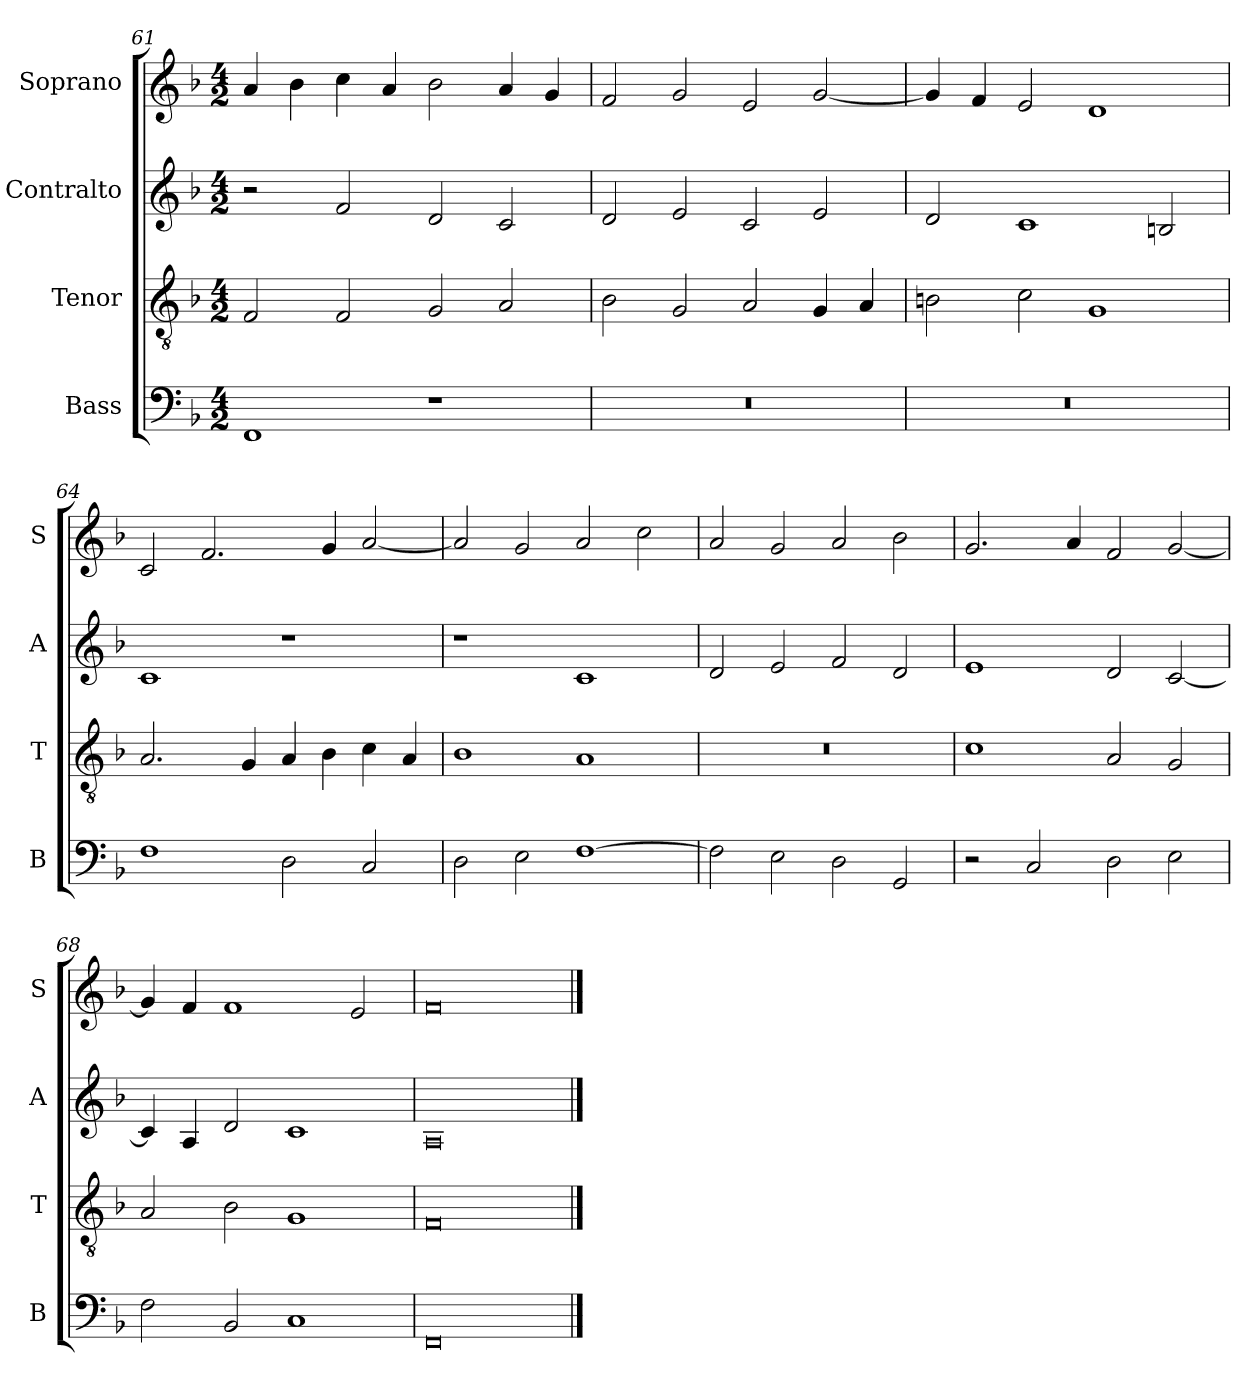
**kern	**kern	**kern	**kern
*part4	*part3	*part2	*part1
*staff4	*staff3	*staff2	*staff1
*I"Bass	*I"Tenor	*I"Contralto	*I"Soprano
*I'B	*I'T	*I'A	*I'S
*clefF4	*clefGv2	*clefG2	*clefG2
*k[b-]	*k[b-]	*k[b-]	*k[b-]
*F:ion	*F:ion	*F:ion	*F:ion
*M4/2	*M4/2	*M4/2	*M4/2
=61	=61	=61	=61
1FF	2F	2r	4a
.	.	.	4b-
.	2F	2f	4cc
.	.	.	4a
1r	2G	2d	2b-
.	2A	2c	4a
.	.	.	4g
=62	=62	=62	=62
0r	2B-	2d	2f
.	2G	2e	2g
.	2A	2c	2e
.	4G	2e	[2g
.	4A	.	.
=63	=63	=63	=63
0r	2Bn	2d	4g]
.	.	.	4f
.	2c	1c	2e
.	1G	.	1d
.	.	2Bn	.
=64	=64	=64	=64
1F	2.A	1c	2c
.	.	.	2.f
.	4G	.	.
2D	4A	1r	.
.	4B-	.	4g
2C	4c	.	[2a
.	4A	.	.
=65	=65	=65	=65
2D	1B-	1r	2a]
2E	.	.	2g
[1F	1A	1c	2a
.	.	.	2cc
=66	=66	=66	=66
2F]	0r	2d	2a
2E	.	2e	2g
2D	.	2f	2a
2GG	.	2d	2b-
=67	=67	=67	=67
2r	1c	1e	2.g
2C	.	.	.
.	.	.	4a
2D	2A	2d	2f
2E	2G	[2c	[2g
=68	=68	=68	=68
2F	2A	4c]	4g]
.	.	4A	4f
2BB-	2B-	2d	1f
1C	1G	1c	.
.	.	.	2e
=69	=69	=69	=69
0FF	0F	0A	0f
==	==	==	==
*-	*-	*-	*-
